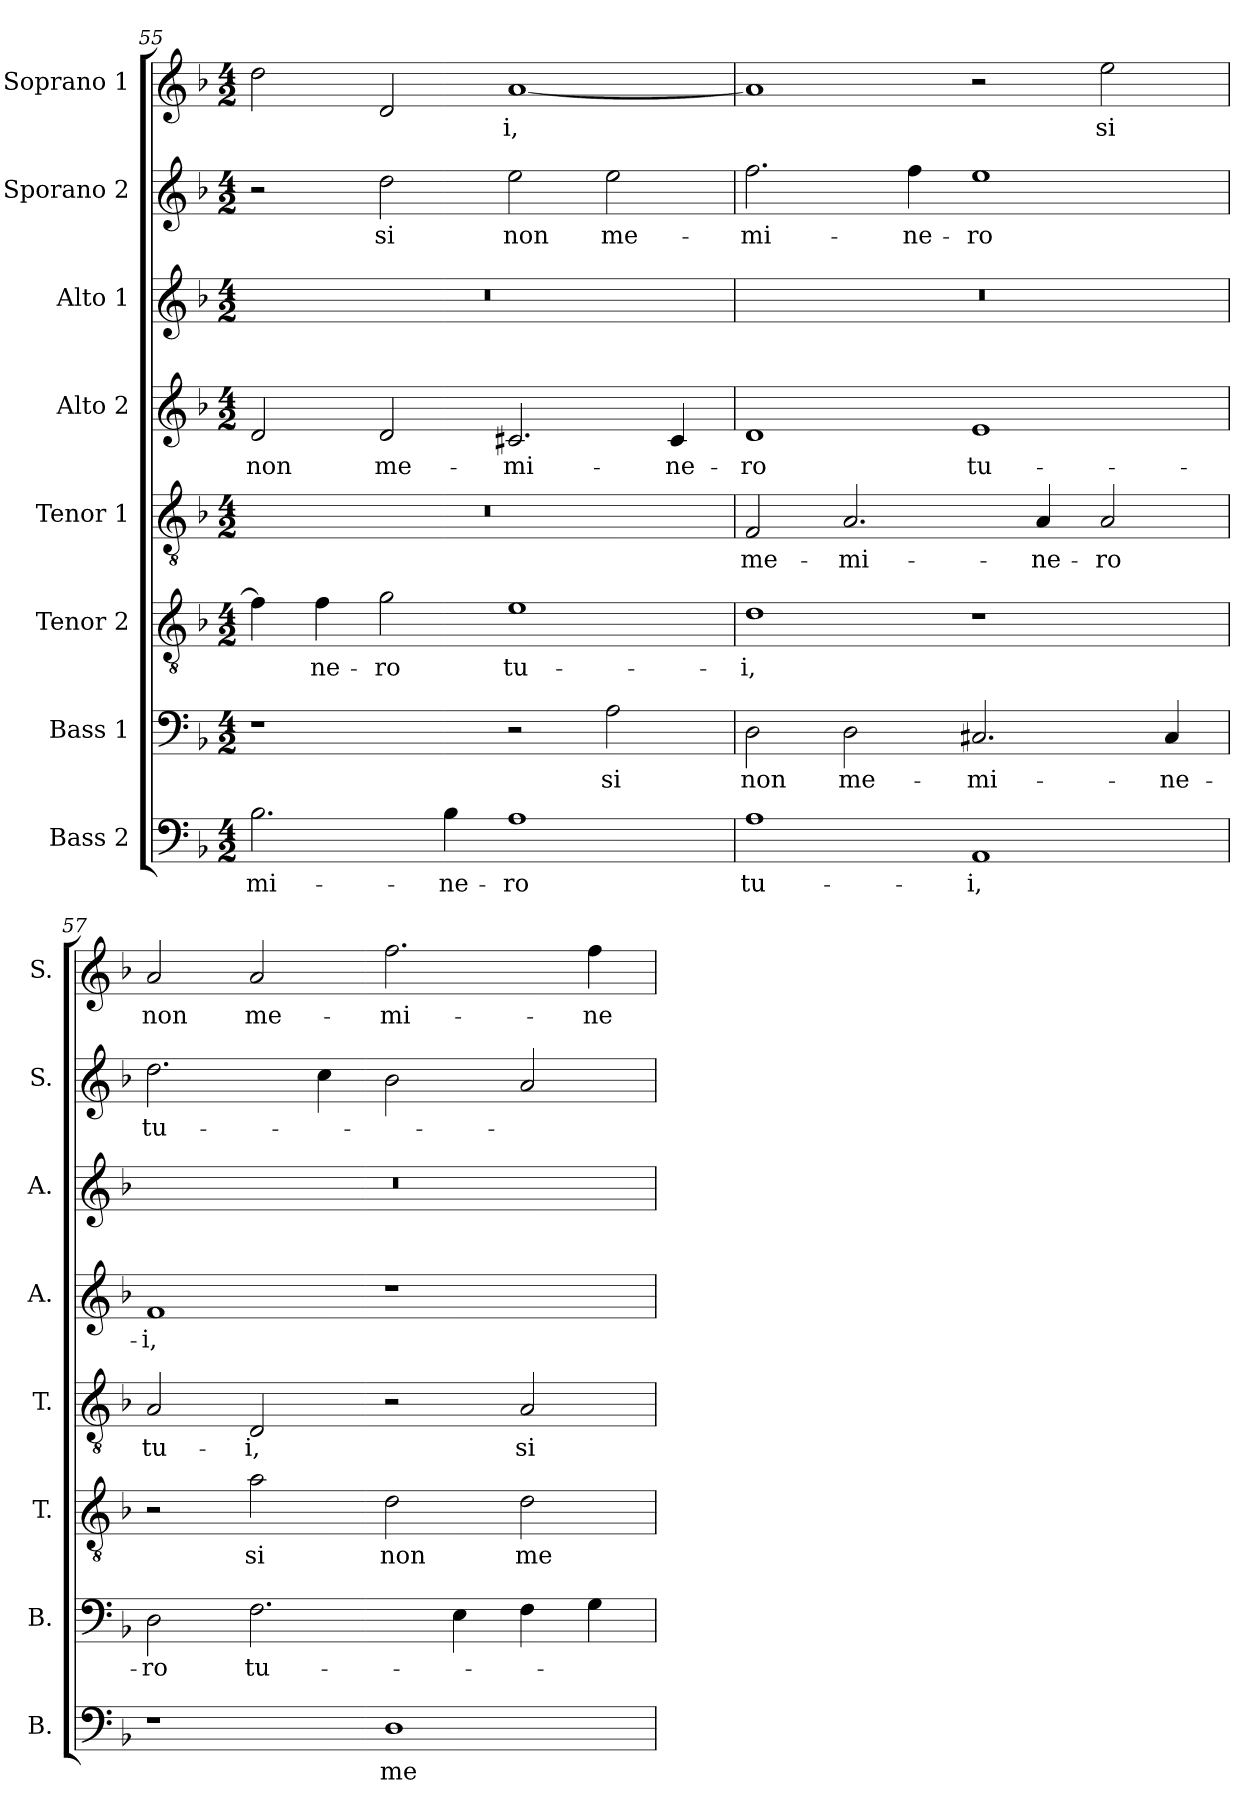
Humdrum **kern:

**kern	**text	**kern	**text	**kern	**text	**kern	**text	**kern	**text	**kern	**kern	**text	**kern	**text
*part8	*part8	*part7	*part7	*part6	*part6	*part5	*part5	*part4	*part4	*part3	*part2	*part2	*part1	*part1
*staff8	*staff8	*staff7	*staff7	*staff6	*staff6	*staff5	*staff5	*staff4	*staff4	*staff3	*staff2	*staff2	*staff1	*staff1
*I"Bass 2	*	*I"Bass 1	*	*I"Tenor 2	*	*I"Tenor 1	*	*I"Alto 2	*	*I"Alto 1	*I"Sporano 2	*	*I"Soprano 1	*
*I'B.	*	*I'B.	*	*I'T.	*	*I'T.	*	*I'A.	*	*I'A.	*I'S.	*	*I'S.	*
*clefF4	*	*clefF4	*	*clefGv2	*	*clefGv2	*	*clefG2	*	*clefG2	*clefG2	*	*clefG2	*
*	*	*	*	*ITrd7c12	*	*ITrd7c12	*	*	*	*	*	*	*	*
*k[b-]	*	*k[b-]	*	*k[b-]	*	*k[b-]	*	*k[b-]	*	*k[b-]	*k[b-]	*	*k[b-]	*
*F:	*	*F:	*	*F:	*	*F:	*	*F:	*	*F:	*F:	*	*F:	*
*M4/2	*	*M4/2	*	*M4/2	*	*M4/2	*	*M4/2	*	*M4/2	*M4/2	*	*M4/2	*
=55	=55	=55	=55	=55	=55	=55	=55	=55	=55	=55	=55	=55	=55	=55
!	!LO:LY:b:color=#000000	!	!	!	!	!LO:N:vis=1	!	!	!	!	!	!	!	!
!	!	!	!	!	!	!	!	!	!LO:LY:b:color=#000000	!LO:N:vis=1	!	!	!	!
2.B-i\	-mi-	1r	.	4Fi\]	.	0r	.	2di/	non	0r	2r	.	2ddi\	.
!	!	!	!	!	!LO:LY:b:color=#000000	!	!	!	!	!	!	!	!	!
.	.	.	.	4Fi\	-ne-	.	.	.	.	.	.	.	.	.
!	!	!	!	!	!LO:LY:b:color=#000000	!	!	!	!	!	!	!	!	!
!	!	!	!	!	!	!	!	!	!LO:LY:b:color=#000000	!	!	!	!	!
!	!	!	!	!	!	!	!	!	!	!	!	!LO:LY:b:color=#000000	!	!
.	.	.	.	2Gi\	-ro	.	.	2di/	me-	.	2ddi\	si	2di/	.
!	!LO:LY:b:color=#000000	!	!	!	!	!	!	!	!	!	!	!	!	!
4B-i\	-ne-	.	.	.	.	.	.	.	.	.	.	.	.	.
!	!LO:LY:b:color=#000000	!	!	!	!	!	!	!	!	!	!	!	!	!
!	!	!	!	!	!LO:LY:b:color=#000000	!	!	!	!	!	!	!	!	!
!	!	!	!	!	!	!	!	!	!LO:LY:b:color=#000000	!	!	!	!	!
!	!	!	!	!	!	!	!	!	!	!	!	!LO:LY:b:color=#000000	!	!
!	!	!	!	!	!	!	!	!	!	!	!	!	!	!LO:LY:b:color=#000000
1Ai	-ro	2r	.	1Ei	tu-	.	.	2.c#Xi/	-mi-	.	2eei\	non	[<1ai	-i,
!	!	!	!LO:LY:b:color=#000000	!	!	!	!	!	!	!	!	!	!	!
!	!	!	!	!	!	!	!	!	!	!	!	!LO:LY:b:color=#000000	!	!
.	.	2Ai\	si	.	.	.	.	.	.	.	2eei\	me-	.	.
!	!	!	!	!	!	!	!	!	!LO:LY:b:color=#000000	!	!	!	!	!
.	.	.	.	.	.	.	.	4c#i/	-ne-	.	.	.	.	.
!!LO:PB:g=z
=56	=56	=56	=56	=56	=56	=56	=56	=56	=56	=56	=56	=56	=56	=56
!	!LO:LY:b:color=#000000	!	!	!	!	!	!	!	!	!	!	!	!	!
!	!	!	!LO:LY:b:color=#000000	!	!	!	!	!	!	!	!	!	!	!
!	!	!	!	!	!LO:LY:b:color=#000000	!	!	!	!	!	!	!	!	!
!	!	!	!	!	!	!	!LO:LY:b:color=#000000	!	!	!	!	!	!	!
!	!	!	!	!	!	!	!	!	!LO:LY:b:color=#000000	!LO:N:vis=1	!	!	!	!
!	!	!	!	!	!	!	!	!	!	!	!	!LO:LY:b:color=#000000	!	!
1Ai	tu-	2Di\	non	1Di	-i,	2FFi/	me-	1di	-ro	0r	2.ffi\	-mi-	1ai]	.
!	!	!	!LO:LY:b:color=#000000	!	!	!	!	!	!	!	!	!	!	!
!	!	!	!	!	!	!	!LO:LY:b:color=#000000	!	!	!	!	!	!	!
.	.	2Di\	me-	.	.	2.AAi/	-mi-	.	.	.	.	.	.	.
!	!	!	!	!	!	!	!	!	!	!	!	!LO:LY:b:color=#000000	!	!
.	.	.	.	.	.	.	.	.	.	.	4ffi\	-ne-	.	.
!	!LO:LY:b:color=#000000	!	!	!	!	!	!	!	!	!	!	!	!	!
!	!	!	!LO:LY:b:color=#000000	!	!	!	!	!	!	!	!	!	!	!
!	!	!	!	!	!	!	!	!	!LO:LY:b:color=#000000	!	!	!	!	!
!	!	!	!	!	!	!	!	!	!	!	!	!LO:LY:b:color=#000000	!	!
1AAi	-i,	2.C#Xi/	-mi-	1r	.	.	.	1ei	tu-	.	1eei	-ro	2r	.
!	!	!	!	!	!	!	!LO:LY:b:color=#000000	!	!	!	!	!	!	!
.	.	.	.	.	.	4AAi/	-ne-	.	.	.	.	.	.	.
!	!	!	!	!	!	!	!LO:LY:b:color=#000000	!	!	!	!	!	!	!
!	!	!	!	!	!	!	!	!	!	!	!	!	!	!LO:LY:b:color=#000000
.	.	.	.	.	.	2AAi/	-ro	.	.	.	.	.	2eei\	si
!	!	!	!LO:LY:b:color=#000000	!	!	!	!	!	!	!	!	!	!	!
.	.	4C#i/	-ne-	.	.	.	.	.	.	.	.	.	.	.
=57	=57	=57	=57	=57	=57	=57	=57	=57	=57	=57	=57	=57	=57	=57
!	!	!	!LO:LY:b:color=#000000	!	!	!	!	!	!	!	!	!	!	!
!	!	!	!	!	!	!	!LO:LY:b:color=#000000	!	!	!	!	!	!	!
!	!	!	!	!	!	!	!	!	!LO:LY:b:color=#000000	!LO:N:vis=1	!	!	!	!
!	!	!	!	!	!	!	!	!	!	!	!	!LO:LY:b:color=#000000	!	!
!	!	!	!	!	!	!	!	!	!	!	!	!	!	!LO:LY:b:color=#000000
1r	.	2Di\	-ro	2r	.	2AAi/	tu-	1fi	-i,	0r	2.ddi\	tu-	2ai/	non
!	!	!	!LO:LY:b:color=#000000	!	!	!	!	!	!	!	!	!	!	!
!	!	!	!	!	!LO:LY:b:color=#000000	!	!	!	!	!	!	!	!	!
!	!	!	!	!	!	!	!LO:LY:b:color=#000000	!	!	!	!	!	!	!
!	!	!	!	!	!	!	!	!	!	!	!	!	!	!LO:LY:b:color=#000000
.	.	2.Fi\	tu-	2Ai\	si	2DDi/	-i,	.	.	.	.	.	2ai/	me-
.	.	.	.	.	.	.	.	.	.	.	4cci\	.	.	.
!	!LO:LY:b:color=#000000	!	!	!	!	!	!	!	!	!	!	!	!	!
!	!	!	!	!	!LO:LY:b:color=#000000	!	!	!	!	!	!	!	!	!
!	!	!	!	!	!	!	!	!	!	!	!	!	!	!LO:LY:b:color=#000000
1Di	me-	.	.	2Di\	non	2r	.	1r	.	.	2b-i\	.	2.ffi\	-mi-
.	.	4Ei\	.	.	.	.	.	.	.	.	.	.	.	.
!	!	!	!	!	!LO:LY:b:color=#000000	!	!	!	!	!	!	!	!	!
!	!	!	!	!	!	!	!LO:LY:b:color=#000000	!	!	!	!	!	!	!
.	.	4Fi\	.	2Di\	me-	2AAi/	si	.	.	.	2ai/	.	.	.
!	!	!	!	!	!	!	!	!	!	!	!	!	!	!LO:LY:b:color=#000000
.	.	4Gi\	.	.	.	.	.	.	.	.	.	.	4ffi\	-ne-
=	=	=	=	=	=	=	=	=	=	=	=	=	=	=
*-	*-	*-	*-	*-	*-	*-	*-	*-	*-	*-	*-	*-	*-	*-
